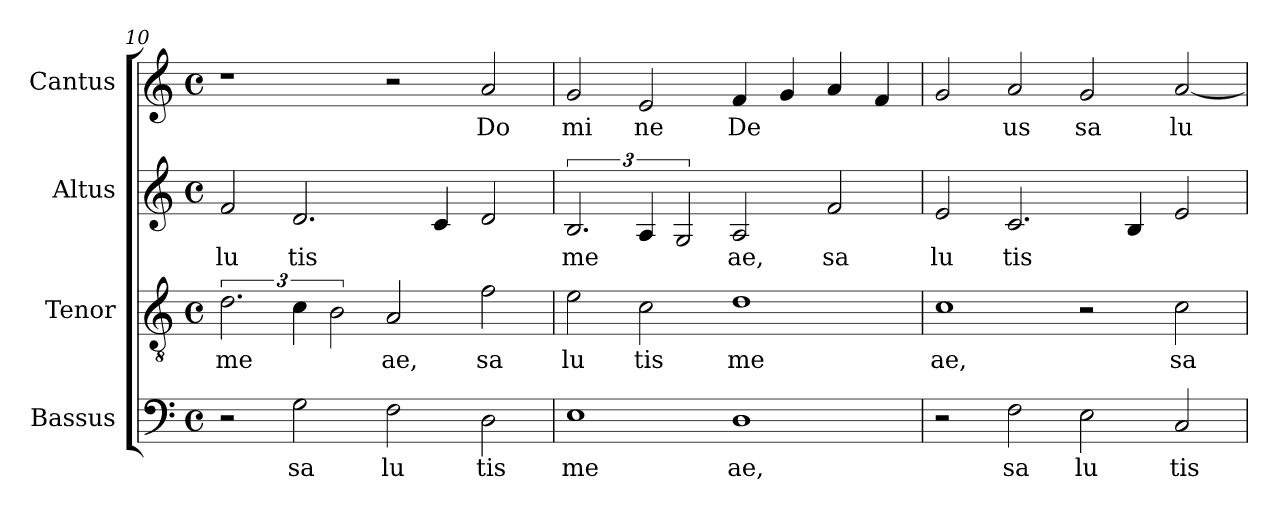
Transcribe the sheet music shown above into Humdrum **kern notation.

**kern	**text	**kern	**text	**kern	**text	**kern	**text
*part4	*part4	*part3	*part3	*part2	*part2	*part1	*part1
*staff4	*staff4	*staff3	*staff3	*staff2	*staff2	*staff1	*staff1
*I"Bassus	*	*I"Tenor	*	*I"Altus	*	*I"Cantus	*
*clefF4	*	*clefGv2	*	*clefG2	*	*clefG2	*
*M4/4	*	*M4/4	*	*M4/4	*	*M4/4	*
*met(c)	*	*met(c)	*	*met(c)	*	*met(c)	*
=10	=10	=10	=10	=10	=10	=10	=10
!	!	!	!LO:LY:b	!	!LO:LY:b:cj	!	!
2r	.	3.d\	me	2f/	lu	1r	.
!	!LO:LY:b:cj	!	!	!	!LO:LY:b:cj	!	!
2G\	sa	6c\	.	2.d/	tis	.	.
.	.	3B\	.	.	.	.	.
!	!LO:LY:b:cj	!	!LO:LY:b:cj	!	!	!	!
2F\	lu	2A/	ae,	.	.	2r	.
.	.	.	.	4c/	.	.	.
!	!LO:LY:b:cj	!	!LO:LY:b:cj	!	!	!	!LO:LY:b:cj
2D\	tis	2f\	sa	2d/	.	2a/	Do
=11	=11	=11	=11	=11	=11	=11	=11
!	!LO:LY:b:cj	!	!LO:LY:b:cj	!	!LO:LY:b	!	!LO:LY:b:cj
1E	me	2e\	lu	3.B/	me	2g/	mi
!	!	!	!LO:LY:b:cj	!	!	!	!LO:LY:b:cj
.	.	2c\	tis	6A/	.	2e/	ne
.	.	.	.	3G/	.	.	.
!	!LO:LY:b:cj	!	!LO:LY:b:cj	!	!LO:LY:b:cj	!	!LO:LY:b
1D	ae,	1d	me	2A/	ae,	4f/	De
.	.	.	.	.	.	4g/	.
!	!	!	!	!	!LO:LY:b:cj	!	!
.	.	.	.	2f/	sa	4a/	.
.	.	.	.	.	.	4f/	.
=12	=12	=12	=12	=12	=12	=12	=12
!	!	!	!LO:LY:b:cj	!	!LO:LY:b:cj	!	!
2r	.	1c	ae,	2e/	lu	2g/	.
!	!LO:LY:b:cj	!	!	!	!LO:LY:b:cj	!	!LO:LY:b:cj
2F\	sa	.	.	2.c/	tis	2a/	us
!	!LO:LY:b:cj	!	!	!	!	!	!LO:LY:b:cj
2E\	lu	2r	.	.	.	2g/	sa
.	.	.	.	4B/	.	.	.
!	!LO:LY:b:cj	!	!LO:LY:b:cj	!	!	!	!LO:LY:b:cj
2C/	tis	2c\	sa	2e/	.	[<2a/	lu
=	=	=	=	=	=	=	=
*-	*-	*-	*-	*-	*-	*-	*-
